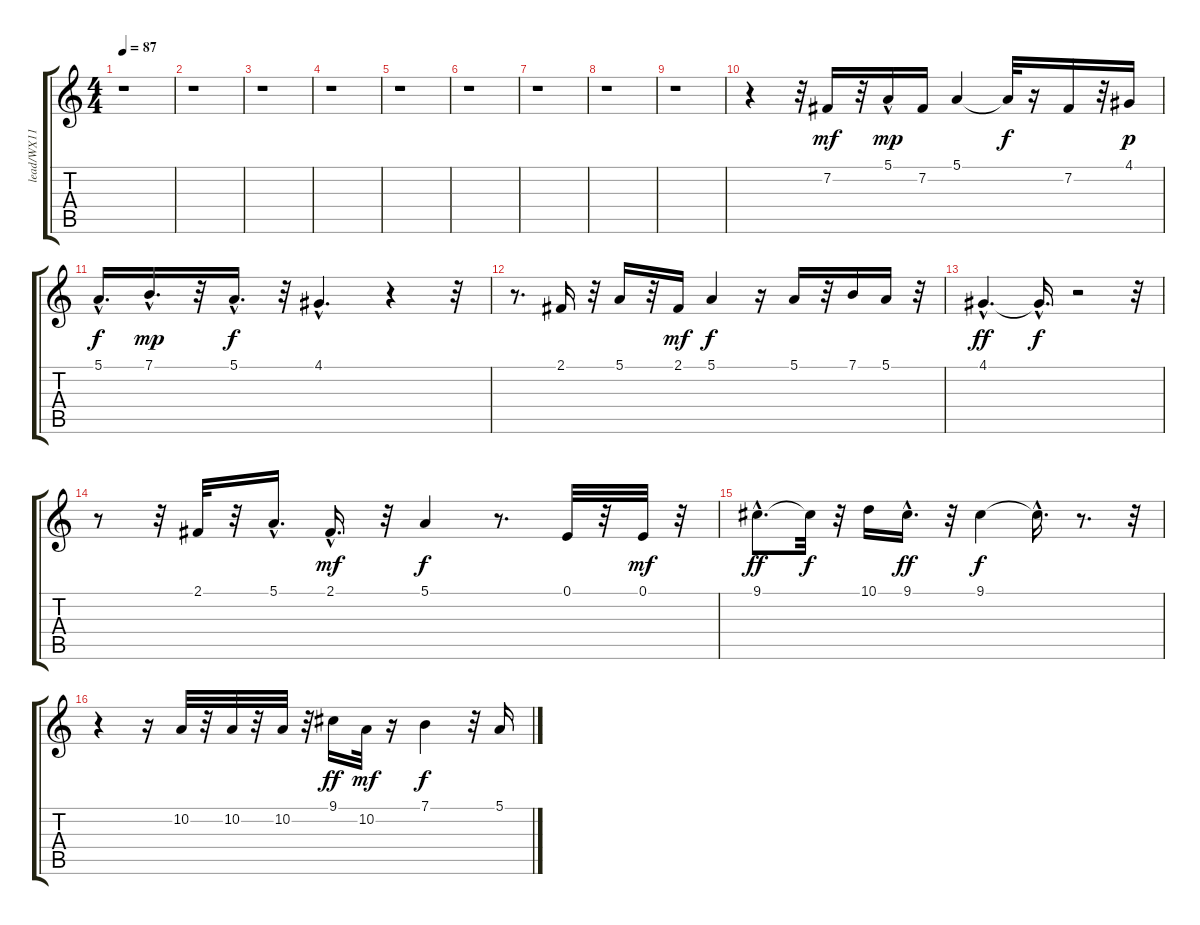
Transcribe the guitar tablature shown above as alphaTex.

\track ("lead/WX11" "lead/WX11") {instrument synthvoice}
\staff {score tabs}
\tuning (E4 B3 G3 D3 A2 E2) {hide}
\ts (4 4)
\tempo 87
\clef g2
\ks c
r.1{dy mf instrument synthvoice} |
r.1 |
r.1 |
r.1 |
r.1 |
r.1 |
r.1 |
r.1 |
r.1 |
r.4 r.32 7.2.16 r.32 5.1{hac}.16{dy mp} 7.2.16 5.1.4 5.1{t}.32{dy f} r.16 7.2.16 r.32 4.1.16{dy p} |
5.1{hac}.16{d dy f} 7.1{hac}.16{d dy mp} r.32 5.1{hac}.16{d dy f} r.32 4.1{hac}.4{d} r.4 r.32 |
r.8{d} 2.1.16 r.32 5.1.16 r.32 2.1.16{dy mf} 5.1.4{dy f} r.16 5.1.16 r.32 7.1.16 5.1.16 r.32 |
4.1{hac}.4{d dy ff} 4.1{hac t}.16{d dy f} r.2 r.32 |
r.8 r.32 2.1.32 r.32 5.1{hac}.16{d} 2.1{hac}.16{d dy mf} r.32 5.1.4{dy f} r.8{d} 0.1.32 r.32 0.1.32{dy mf} r.32 |
9.1{hac}.8{d dy ff} 9.1{t}.32{dy f} r.32 10.1.16 9.1{hac}.16{d dy ff} r.32 9.1.4{dy f} 9.1{hac t}.16{d} r.8{d} r.32 |
r.4 r.16 10.2.32 r.32 10.2.32 r.32 10.2.32 r.32 9.1.16{dy ff} 10.2.32{dy mf} r.16 7.1.4{dy f} r.32 5.1.16
